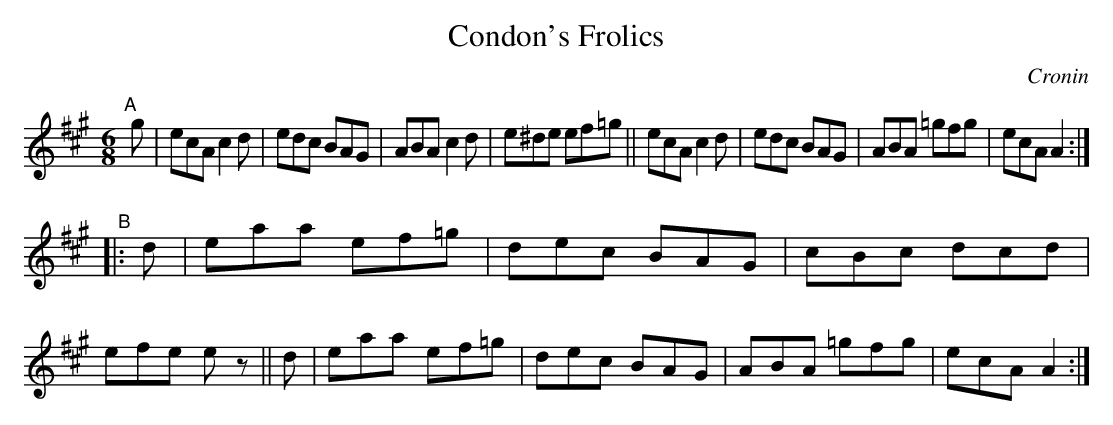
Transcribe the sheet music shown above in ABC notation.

X:1
T: Condon's Frolics
O: Cronin
M: 6/8
L: 1/8
K: A
"^A"[|] g |\
ecA c2d | edc BAG | ABA c2d | e^de ef=g ||\
ecA c2d | edc BAG | ABA =gfg | ecA A2 :|
"^B"|: d |\
eaa ef=g | dec BAG | cBc dcd | efe ez || d |\
eaa ef=g | dec BAG | ABA =gfg | ecA A2 :|
